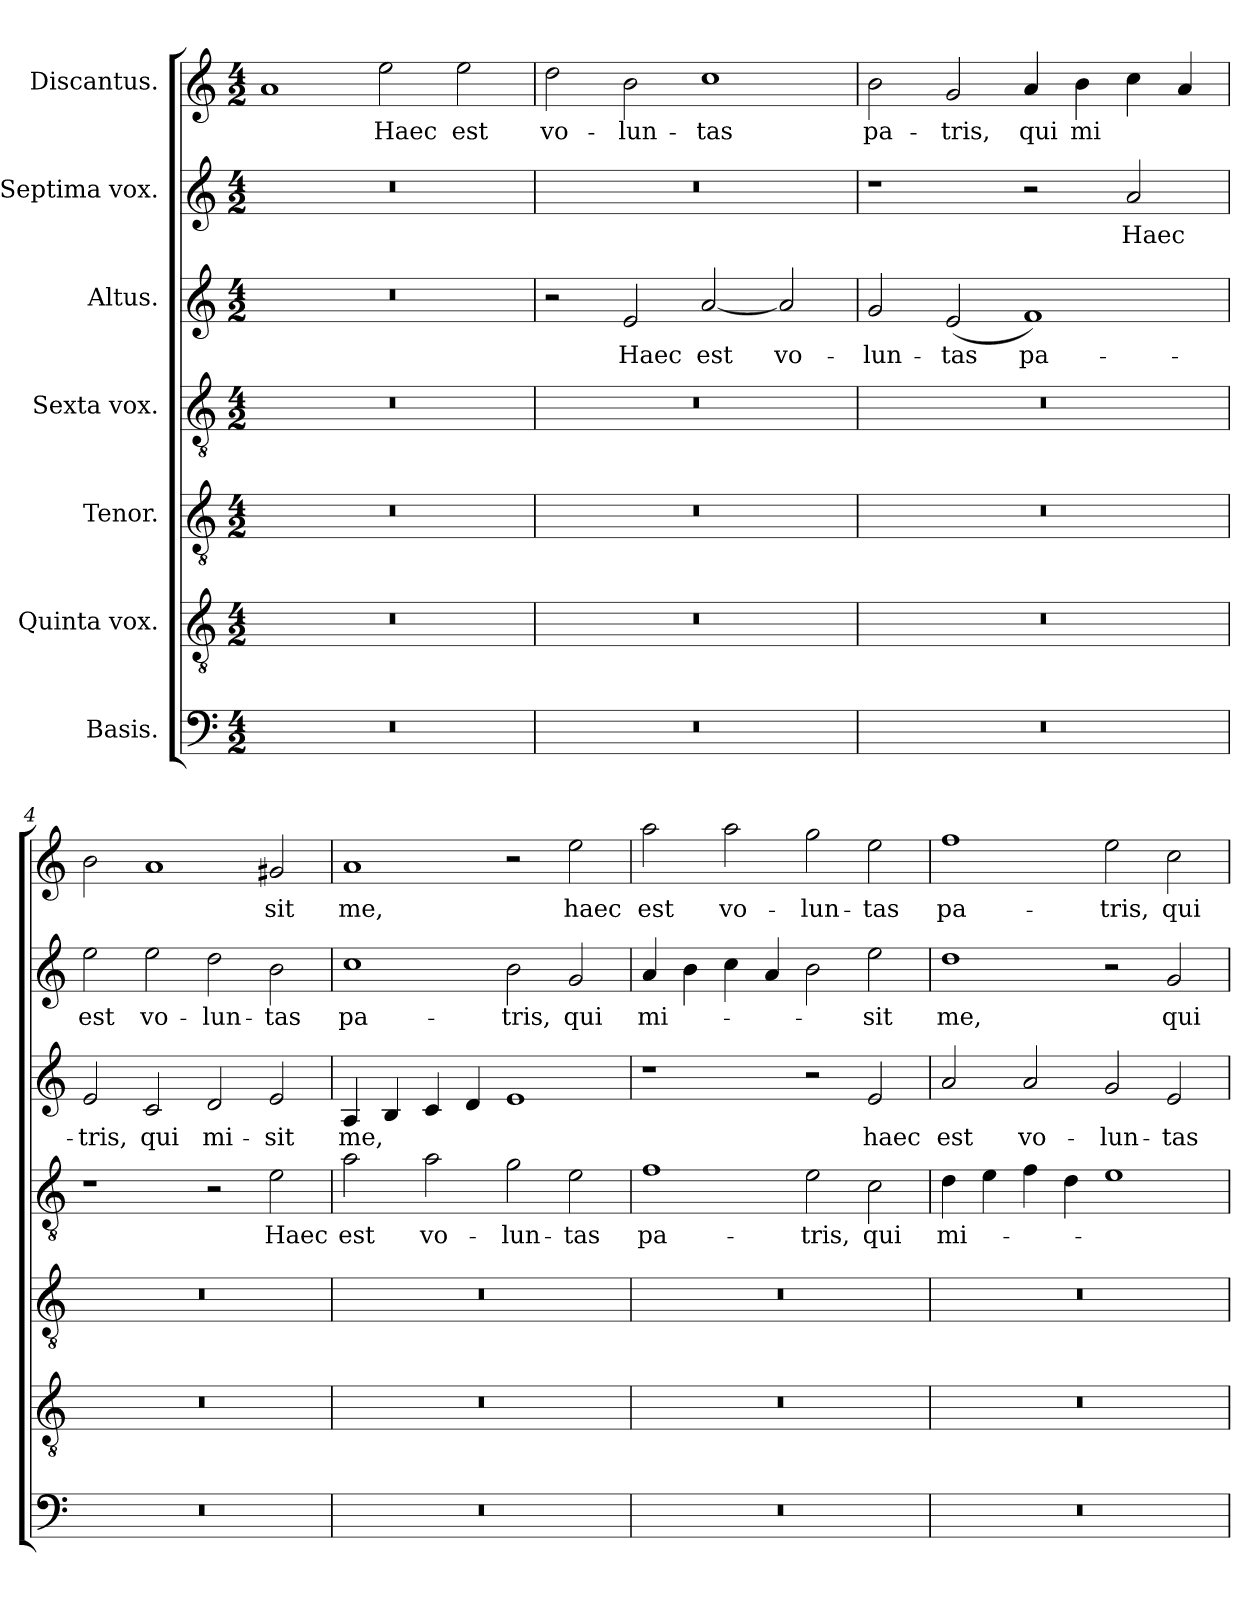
**kern	**kern	**kern	**kern	**text	**kern	**text	**kern	**text	**kern	**text
*part7	*part6	*part5	*part4	*part4	*part3	*part3	*part2	*part2	*part1	*part1
*staff7	*staff6	*staff5	*staff4	*staff4	*staff3	*staff3	*staff2	*staff2	*staff1	*staff1
*I"Basis.	*I"Quinta vox.	*I"Tenor.	*I"Sexta vox.	*	*I"Altus.	*	*I"Septima vox.	*	*I"Discantus.	*
*clefF4	*clefGv2	*clefGv2	*clefGv2	*	*clefG2	*	*clefG2	*	*clefG2	*
*k[]	*k[]	*k[]	*k[]	*	*k[]	*	*k[]	*	*k[]	*
*M4/2	*M4/2	*M4/2	*M4/2	*	*M4/2	*	*M4/2	*	*M4/2	*
=1	=1	=1	=1	=1	=1	=1	=1	=1	=1	=1
0r	0r	0r	0r	.	0r	.	0r	.	1a	.
!	!	!	!	!	!	!	!	!	!	!LO:LY:b
.	.	.	.	.	.	.	.	.	2ee\	Haec
!	!	!	!	!	!	!	!	!	!	!LO:LY:b
.	.	.	.	.	.	.	.	.	2ee\	est
=2	=2	=2	=2	=2	=2	=2	=2	=2	=2	=2
!	!	!	!	!	!	!	!	!	!	!LO:LY:b
0r	0r	0r	0r	.	2r	.	0r	.	2dd\	vo-
!	!	!	!	!	!	!LO:LY:b	!	!	!	!LO:LY:b
.	.	.	.	.	2e/	Haec	.	.	2b\	-lun-
!	!	!	!	!	!	!LO:LY:b	!	!	!	!LO:LY:b
.	.	.	.	.	[2a/	est	.	.	1cc	-tas
!	!	!	!	!	!	!LO:LY:b	!	!	!	!
.	.	.	.	.	2a/]	vo-	.	.	.	.
=3	=3	=3	=3	=3	=3	=3	=3	=3	=3	=3
!	!	!	!	!	!	!LO:LY:b	!	!	!	!LO:LY:b
0r	0r	0r	0r	.	2g/	-lun-	1r	.	2b\	pa-
!	!	!	!	!	!	!LO:LY:b	!	!	!	!LO:LY:b
.	.	.	.	.	(2e/	-tas	.	.	2g/	-tris,
!	!	!	!	!	!	!LO:LY:b	!	!	!	!LO:LY:b
.	.	.	.	.	1f)	pa-	2r	.	4a/	qui
!	!	!	!	!	!	!	!	!	!	!LO:LY:b
.	.	.	.	.	.	.	.	.	4b\	mi
!	!	!	!	!	!	!	!	!LO:LY:b	!	!
.	.	.	.	.	.	.	2a/	Haec	4cc\	.
.	.	.	.	.	.	.	.	.	4a/	.
=4	=4	=4	=4	=4	=4	=4	=4	=4	=4	=4
!	!	!	!	!	!	!LO:LY:b	!	!LO:LY:b	!	!
0r	0r	0r	1r	.	2e/	-tris,	2ee\	est	2b\	.
!	!	!	!	!	!	!LO:LY:b	!	!LO:LY:b	!	!
.	.	.	.	.	2c/	qui	2ee\	vo-	1a	.
!	!	!	!	!	!	!LO:LY:b	!	!LO:LY:b	!	!
.	.	.	2r	.	2d/	mi-	2dd\	-lun-	.	.
!	!	!	!	!LO:LY:b	!	!LO:LY:b	!	!LO:LY:b	!	!LO:LY:b
.	.	.	2e\	Haec	2e/	-sit	2b\	-tas	2g#X/	sit
=5	=5	=5	=5	=5	=5	=5	=5	=5	=5	=5
!	!	!	!	!LO:LY:b	!	!LO:LY:b	!	!LO:LY:b	!	!LO:LY:b
0r	0r	0r	2a\	est	4A/	me,	1cc	pa-	1a	me,
.	.	.	.	.	4B/	.	.	.	.	.
!	!	!	!	!LO:LY:b	!	!	!	!	!	!
.	.	.	2a\	vo-	4c/	.	.	.	.	.
.	.	.	.	.	4d/	.	.	.	.	.
!	!	!	!	!LO:LY:b	!	!	!	!LO:LY:b	!	!
.	.	.	2g\	-lun-	1e	.	2b\	-tris,	2r	.
!	!	!	!	!LO:LY:b	!	!	!	!LO:LY:b	!	!LO:LY:b
.	.	.	2e\	-tas	.	.	2g/	qui	2ee\	haec
=6	=6	=6	=6	=6	=6	=6	=6	=6	=6	=6
!	!	!	!	!LO:LY:b	!	!	!	!LO:LY:b	!	!LO:LY:b
0r	0r	0r	1f	pa-	1r	.	4a/	mi-	2aa\	est
.	.	.	.	.	.	.	4b\	.	.	.
!	!	!	!	!	!	!	!	!	!	!LO:LY:b
.	.	.	.	.	.	.	4cc\	.	2aa\	vo-
.	.	.	.	.	.	.	4a/	.	.	.
!	!	!	!	!LO:LY:b	!	!	!	!	!	!LO:LY:b
.	.	.	2e\	-tris,	2r	.	2b\	.	2gg\	-lun-
!	!	!	!	!LO:LY:b	!	!LO:LY:b	!	!LO:LY:b	!	!LO:LY:b
.	.	.	2c\	qui	2e/	haec	2ee\	-sit	2ee\	-tas
!!LO:LB:g=z
=7	=7	=7	=7	=7	=7	=7	=7	=7	=7	=7
!	!	!	!	!LO:LY:b	!	!LO:LY:b	!	!LO:LY:b	!	!LO:LY:b
0r	0r	0r	4d\	mi-	2a/	est	1dd	me,	1ff	pa-
.	.	.	4e\	.	.	.	.	.	.	.
!	!	!	!	!	!	!LO:LY:b	!	!	!	!
.	.	.	4f\	.	2a/	vo-	.	.	.	.
.	.	.	4d\	.	.	.	.	.	.	.
!	!	!	!	!	!	!LO:LY:b	!	!	!	!LO:LY:b
.	.	.	1e	.	2g/	-lun-	2r	.	2ee\	-tris,
!	!	!	!	!	!	!LO:LY:b	!	!LO:LY:b	!	!LO:LY:b
.	.	.	.	.	2e/	-tas	2g/	qui	2cc\	qui
=	=	=	=	=	=	=	=	=	=	=
*-	*-	*-	*-	*-	*-	*-	*-	*-	*-	*-
